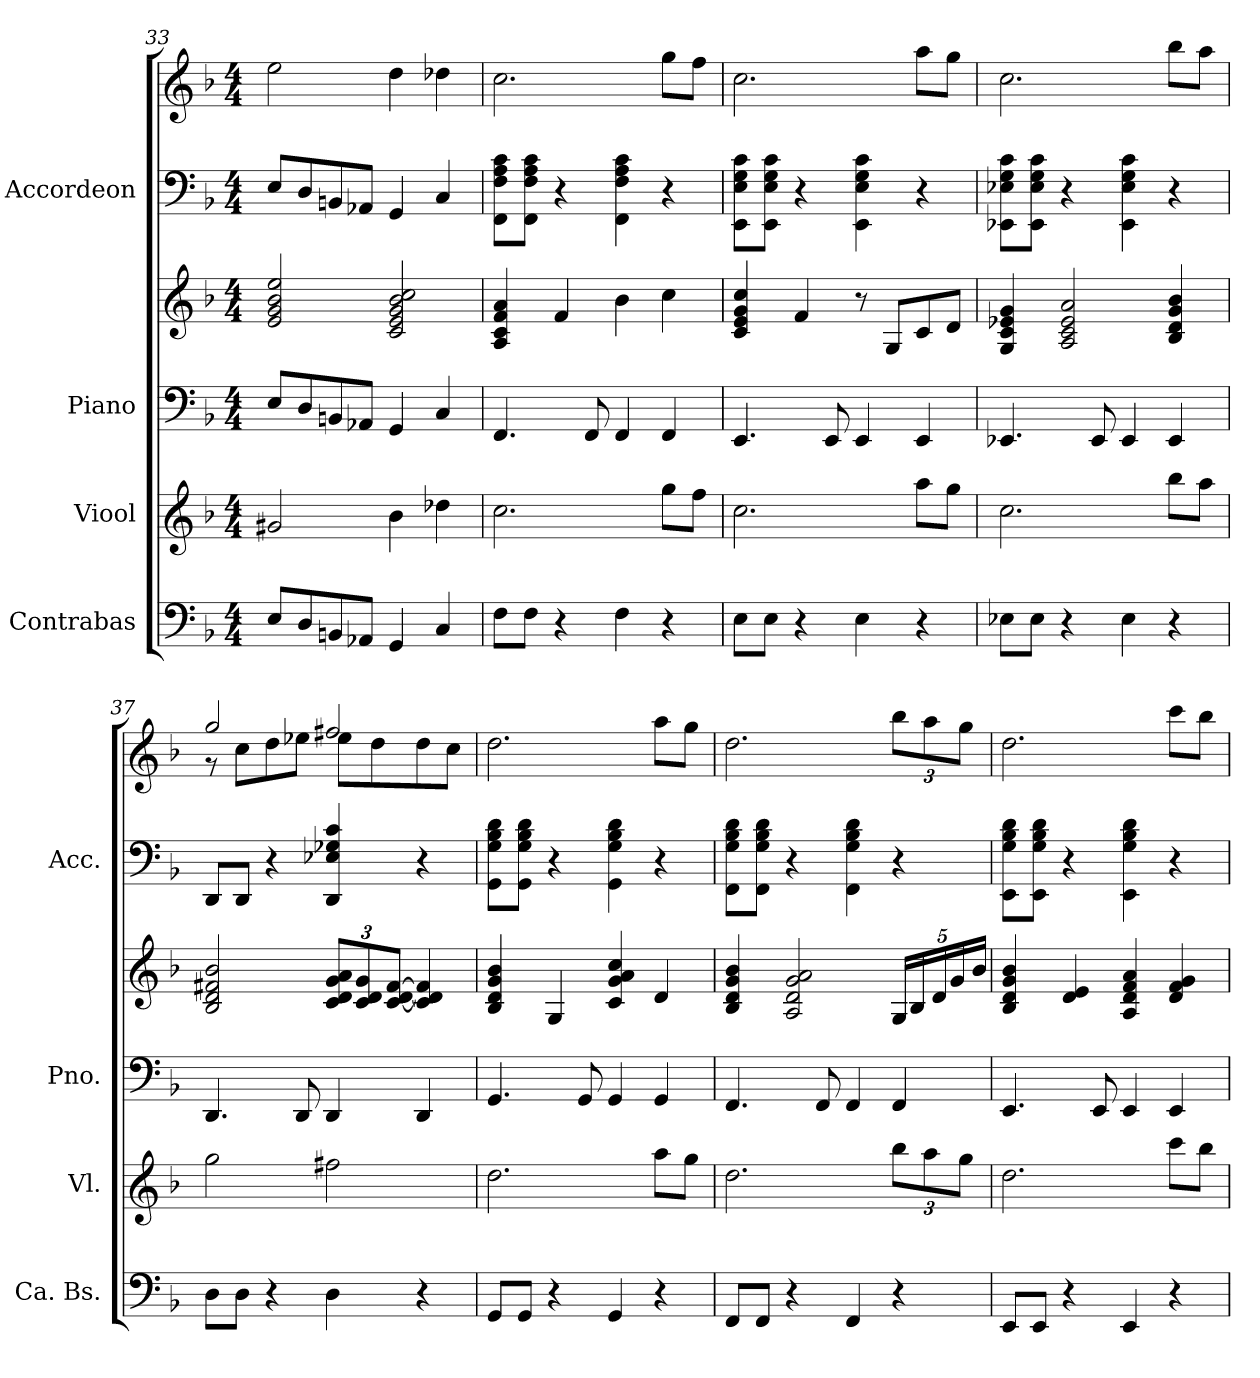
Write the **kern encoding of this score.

**kern	**kern	**kern	**kern	**kern	**kern
*part4	*part3	*part2	*part2	*part1	*part1
*staff6	*staff5	*staff4	*staff3	*staff2	*staff1
*I"Contrabas	*I"Viool	*I"Piano	*	*I"Accordeon	*
*I'Ca. Bs.	*I'Vl.	*I'Pno.	*	*I'Acc.	*
*clefF4	*clefG2	*clefF4	*clefG2	*clefF4	*clefG2
*ITrd7c12	*	*	*	*	*
*k[b-]	*k[b-]	*k[b-]	*k[b-]	*k[b-]	*k[b-]
*M4/4	*M4/4	*M4/4	*M4/4	*M4/4	*M4/4
=33	=33	=33	=33	=33	=33
8EE/L	2g#X/	8E/L	2e/ 2g/ 2b-/ 2ee/	8E/L	2ee\
8DD/	.	8D/	.	8D/	.
8BBBn/	.	8BBn/	.	8BBn/	.
8AAA-X/J	.	8AA-X/J	.	8AA-X/J	.
4GGG/	4b-\	4GG/	2c/ 2e/ 2g/ 2b-/ 2cc/	4GG/	4dd\
4CC/	4dd-X\	4C/	.	4C/	4dd-X\
=34	=34	=34	=34	=34	=34
*	*	*	*	*	*MM80
8FF\L	2.cc\	4.FF/	4A/ 4c/ 4f/ 4a/	8FF\ 8F\ 8A\ 8c\L	2.cc\
8FF\J	.	.	.	8FF\ 8F\ 8A\ 8c\J	.
4r	.	.	4f/	4r	.
.	.	8FF/	.	.	.
4FF\	.	4FF/	4b-\	4FF\ 4F\ 4A\ 4c\	.
4r	8gg\L	4FF/	4cc\	4r	8gg\L
.	8ff\J	.	.	.	8ff\J
!!LO:LB:g=z
=35	=35	=35	=35	=35	=35
8EE\L	2.cc\	4.EE/	4c/ 4e/ 4g/ 4cc/	8EE\ 8E\ 8G\ 8c\L	2.cc\
8EE\J	.	.	.	8EE\ 8E\ 8G\ 8c\J	.
4r	.	.	4f/	4r	.
.	.	8EE/	.	.	.
4EE\	.	4EE/	8r	4EE\ 4E\ 4G\ 4c\	.
.	.	.	8G/L	.	.
4r	8aa\L	4EE/	8c/	4r	8aa\L
.	8gg\J	.	8d/J	.	8gg\J
=36	=36	=36	=36	=36	=36
8EE-X\L	2.cc\	4.EE-X/	4G/ 4c/ 4e-X/ 4g/	8EE-X\ 8E-X\ 8G\ 8c\L	2.cc\
8EE-\J	.	.	.	8EE-\ 8E-\ 8G\ 8c\J	.
4r	.	.	2A/ 2c/ 2e-/ 2a/	4r	.
.	.	8EE-/	.	.	.
4EE-\	.	4EE-/	.	4EE-\ 4E-\ 4G\ 4c\	.
4r	8bb-\L	4EE-/	4B-/ 4d/ 4g/ 4b-/	4r	8bb-\L
.	8aa\J	.	.	.	8aa\J
=37	=37	=37	=37	=37	=37
*	*	*	*	*	*^
8DD\L	2gg\	4.DD/	2B-/ 2d/ 2f#X/ 2b-/	8DD/L	2gg/	8r
8DD\J	.	.	.	8DD/J	.	8cc\L
4r	.	.	.	4r	.	8dd\
.	.	8DD/	.	.	.	8ee-X\J
*	*	*	*Xbrackettup	*	*	*
4DD\	2ff#X\	4DD/	12c/ 12d/ 12g/ 12a/L	4DD/ 4E-X/ 4G-X/ 4c/	2ff#X/	8ee-\L
.	.	.	12c/ 12d/ 12g/	.	.	.
.	.	.	.	.	.	8dd\
.	.	.	[12c/ [12d/ [12f#/J	.	.	.
4r	.	4DD/	4c/] 4d/] 4f#/]	4r	.	8dd\
.	.	.	.	.	.	8cc\J
*	*	*	*	*	*v	*v
!!LO:PB:g=z
=38	=38	=38	=38	=38	=38
8GGG/L	2.dd\	4.GG/	4B-/ 4d/ 4g/ 4b-/	8GG\ 8G\ 8B-\ 8d\L	2.dd\
8GGG/J	.	.	.	8GG\ 8G\ 8B-\ 8d\J	.
4r	.	.	4G/	4r	.
.	.	8GG/	.	.	.
4GGG/	.	4GG/	4c/ 4g/ 4a/ 4cc/	4GG\ 4G\ 4B-\ 4d\	.
4r	8aa\L	4GG/	4d/	4r	8aa\L
.	8gg\J	.	.	.	8gg\J
=39	=39	=39	=39	=39	=39
8FFF/L	2.dd\	4.FF/	4B-/ 4d/ 4g/ 4b-/	8FF\ 8G\ 8B-\ 8d\L	2.dd\
8FFF/J	.	.	.	8FF\ 8G\ 8B-\ 8d\J	.
4r	.	.	2A/ 2d/ 2g/ 2a/	4r	.
.	.	8FF/	.	.	.
4FFF/	.	4FF/	.	4FF\ 4G\ 4B-\ 4d\	.
*	*Xbrackettup	*	*	*	*Xbrackettup
4r	12bb-\L	4FF/	20G/LL	4r	12bb-\L
.	.	.	20B-/	.	.
.	12aa\	.	.	.	12aa\
.	.	.	20d/	.	.
.	.	.	20g/	.	.
.	12gg\J	.	.	.	12gg\J
.	.	.	20b-/JJ	.	.
=40	=40	=40	=40	=40	=40
8EEE/L	2.dd\	4.EE/	4B-/ 4d/ 4g/ 4b-/	8EE\ 8G\ 8B-\ 8d\L	2.dd\
8EEE/J	.	.	.	8EE\ 8G\ 8B-\ 8d\J	.
4r	.	.	4d/ 4e/	4r	.
.	.	8EE/	.	.	.
4EEE/	.	4EE/	4A/ 4d/ 4f/ 4a/	4EE\ 4G\ 4B-\ 4d\	.
4r	8ccc\L	4EE/	4d/ 4f/ 4g/	4r	8ccc\L
.	8bb-\J	.	.	.	8bb-\J
=	=	=	=	=	=
*-	*-	*-	*-	*-	*-
